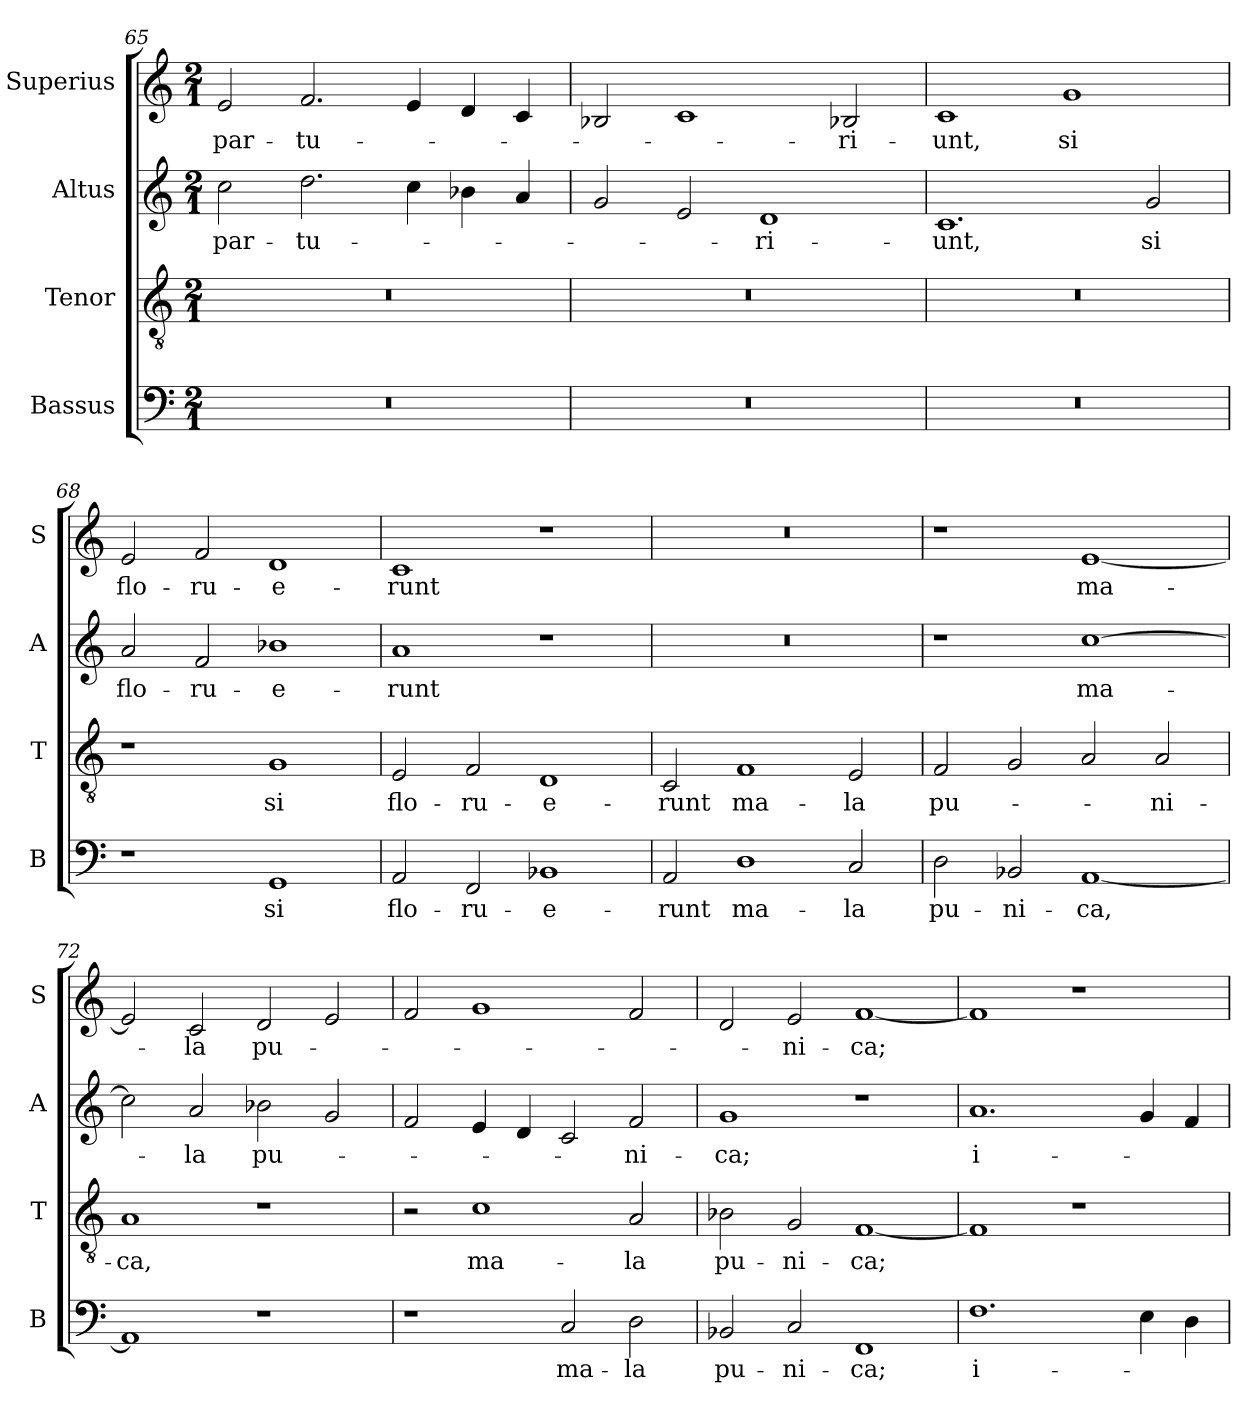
**kern	**text	**kern	**text	**kern	**text	**kern	**text
*part4	*part4	*part3	*part3	*part2	*part2	*part1	*part1
*staff4	*staff4	*staff3	*staff3	*staff2	*staff2	*staff1	*staff1
*I"Bassus	*	*I"Tenor	*	*I"Altus	*	*I"Superius	*
*I'B	*	*I'T	*	*I'A	*	*I'S	*
*clefF4	*	*clefGv2	*	*clefG2	*	*clefG2	*
*k[]	*	*k[]	*	*k[]	*	*k[]	*
*C:	*	*C:	*	*C:	*	*C:	*
*M2/1	*	*M2/1	*	*M2/1	*	*M2/1	*
=65	=65	=65	=65	=65	=65	=65	=65
0r	.	0r	.	2cc	par-	2e	par-
.	.	.	.	2.dd	-tu-	2.f	-tu-
.	.	.	.	4cc	.	4e	.
.	.	.	.	4b-X	.	4d	.
.	.	.	.	4a	.	4c	.
=66	=66	=66	=66	=66	=66	=66	=66
0r	.	0r	.	2g	.	2B-X	.
.	.	.	.	2e	.	1c	.
.	.	.	.	1d	-ri-	.	.
.	.	.	.	.	.	2B-X	-ri-
=67	=67	=67	=67	=67	=67	=67	=67
0r	.	0r	.	1.c	-unt,	1c	-unt,
.	.	.	.	.	.	1g	si
.	.	.	.	2g	si	.	.
=68	=68	=68	=68	=68	=68	=68	=68
1r	.	1r	.	2a	flo-	2e	flo-
.	.	.	.	2f	-ru-	2f	-ru-
1GG	si	1G	si	1b-X	-e-	1d	-e-
=69	=69	=69	=69	=69	=69	=69	=69
2AA	flo-	2E	flo-	1a	-runt	1c	-runt
2FF	-ru-	2F	-ru-	.	.	.	.
1BB-X	-e-	1D	-e-	1r	.	1r	.
=70	=70	=70	=70	=70	=70	=70	=70
2AA	-runt	2C	-runt	0r	.	0r	.
1D	ma-	1F	ma-	.	.	.	.
2C	-la	2E	-la	.	.	.	.
=71	=71	=71	=71	=71	=71	=71	=71
2D	pu-	2F	pu-	1r	.	1r	.
2BB-X	-ni-	2G	.	.	.	.	.
[1AA	-ca,	2A	.	[1cc	ma-	[1e	ma-
.	.	2A	-ni-	.	.	.	.
=72	=72	=72	=72	=72	=72	=72	=72
1AA]	.	1A	-ca,	2cc]	.	2e]	.
.	.	.	.	2a	-la	2c	-la
1r	.	1r	.	2b-X	pu-	2d	pu-
.	.	.	.	2g	.	2e	.
=73	=73	=73	=73	=73	=73	=73	=73
1r	.	2r	.	2f	.	2f	.
.	.	1c	ma-	4e	.	1g	.
.	.	.	.	4d	.	.	.
2C	ma-	.	.	2c	.	.	.
2D	-la	2A	-la	2f	-ni-	2f	.
=74	=74	=74	=74	=74	=74	=74	=74
2BB-X	pu-	2B-X	pu-	1g	-ca;	2d	.
2C	-ni-	2G	-ni-	.	.	2e	-ni-
1FF	-ca;	[1F	-ca;	1r	.	[1f	-ca;
=75	=75	=75	=75	=75	=75	=75	=75
1.F	i-	1F]	.	1.a	i-	1f]	.
.	.	1r	.	.	.	1r	.
4E	.	.	.	4g	.	.	.
4D	.	.	.	4f	.	.	.
=	=	=	=	=	=	=	=
*-	*-	*-	*-	*-	*-	*-	*-
